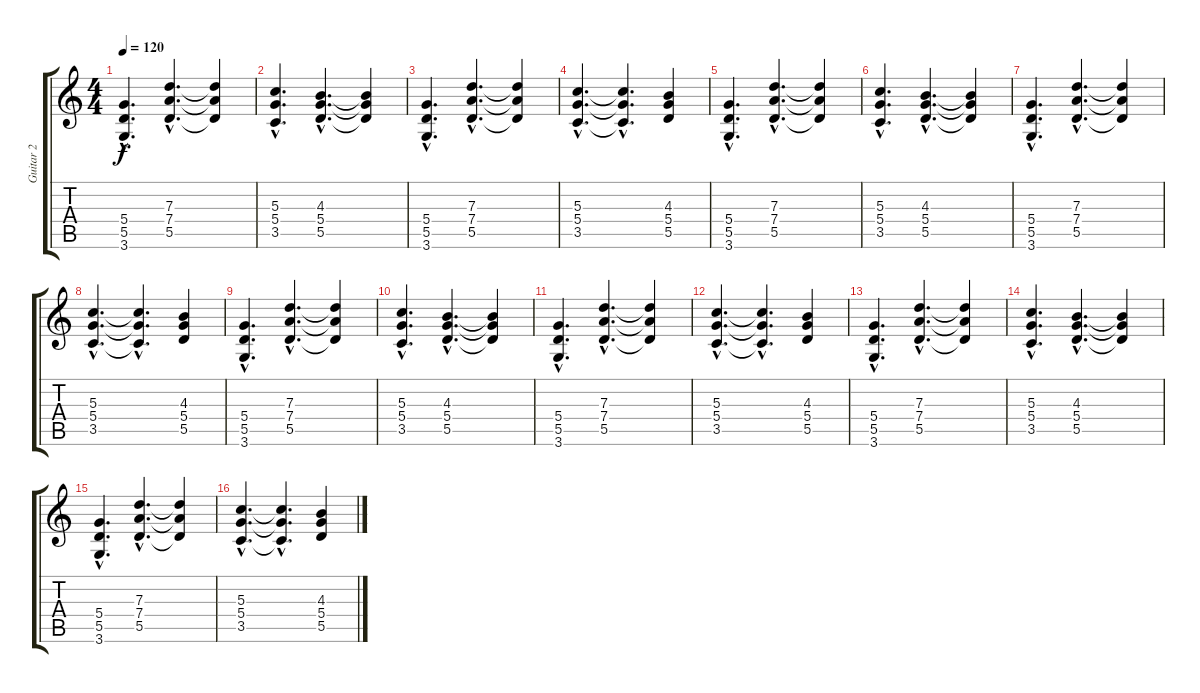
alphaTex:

\track ("Guitar 2" "Guitar 2") {instrument distortionguitar}
\staff {score tabs}
\tuning (E4 B3 G3 D3 A2 E2) {hide}
\ts (4 4)
\tempo 120
\clef g2
\ks c
(5.4{hac} 5.5{hac} 3.6{hac}).4{d dy f} (7.3{hac} 7.4{hac} 5.5{hac}).4{d} (7.3{t} 7.4{t} 5.5{t}).4 |
(5.3{hac} 5.4{hac} 3.5{hac}).4{d} (4.3{hac} 5.4{hac} 5.5{hac}).4{d} (4.3{t} 5.4{t} 5.5{t}).4 |
(5.4{hac} 5.5{hac} 3.6{hac}).4{d} (7.3{hac} 7.4{hac} 5.5{hac}).4{d} (7.3{t} 7.4{t} 5.5{t}).4 |
(5.3{hac} 5.4{hac} 3.5{hac}).4{d} (5.3{hac t} 5.4{hac t} 3.5{hac t}).4{d} (4.3 5.4 5.5).4 |
(5.4{hac} 5.5{hac} 3.6{hac}).4{d} (7.3{hac} 7.4{hac} 5.5{hac}).4{d} (7.3{t} 7.4{t} 5.5{t}).4 |
(5.3{hac} 5.4{hac} 3.5{hac}).4{d} (4.3{hac} 5.4{hac} 5.5{hac}).4{d} (4.3{t} 5.4{t} 5.5{t}).4 |
(5.4{hac} 5.5{hac} 3.6{hac}).4{d} (7.3{hac} 7.4{hac} 5.5{hac}).4{d} (7.3{t} 7.4{t} 5.5{t}).4 |
(5.3{hac} 5.4{hac} 3.5{hac}).4{d} (5.3{hac t} 5.4{hac t} 3.5{hac t}).4{d} (4.3 5.4 5.5).4 |
(5.4{hac} 5.5{hac} 3.6{hac}).4{d} (7.3{hac} 7.4{hac} 5.5{hac}).4{d} (7.3{t} 7.4{t} 5.5{t}).4 |
(5.3{hac} 5.4{hac} 3.5{hac}).4{d} (4.3{hac} 5.4{hac} 5.5{hac}).4{d} (4.3{t} 5.4{t} 5.5{t}).4 |
(5.4{hac} 5.5{hac} 3.6{hac}).4{d} (7.3{hac} 7.4{hac} 5.5{hac}).4{d} (7.3{t} 7.4{t} 5.5{t}).4 |
(5.3{hac} 5.4{hac} 3.5{hac}).4{d} (5.3{hac t} 5.4{hac t} 3.5{hac t}).4{d} (4.3 5.4 5.5).4 |
(5.4{hac} 5.5{hac} 3.6{hac}).4{d} (7.3{hac} 7.4{hac} 5.5{hac}).4{d} (7.3{t} 7.4{t} 5.5{t}).4 |
(5.3{hac} 5.4{hac} 3.5{hac}).4{d} (4.3{hac} 5.4{hac} 5.5{hac}).4{d} (4.3{t} 5.4{t} 5.5{t}).4 |
(5.4{hac} 5.5{hac} 3.6{hac}).4{d} (7.3{hac} 7.4{hac} 5.5{hac}).4{d} (7.3{t} 7.4{t} 5.5{t}).4 |
(5.3{hac} 5.4{hac} 3.5{hac}).4{d} (5.3{hac t} 5.4{hac t} 3.5{hac t}).4{d} (4.3 5.4 5.5).4
